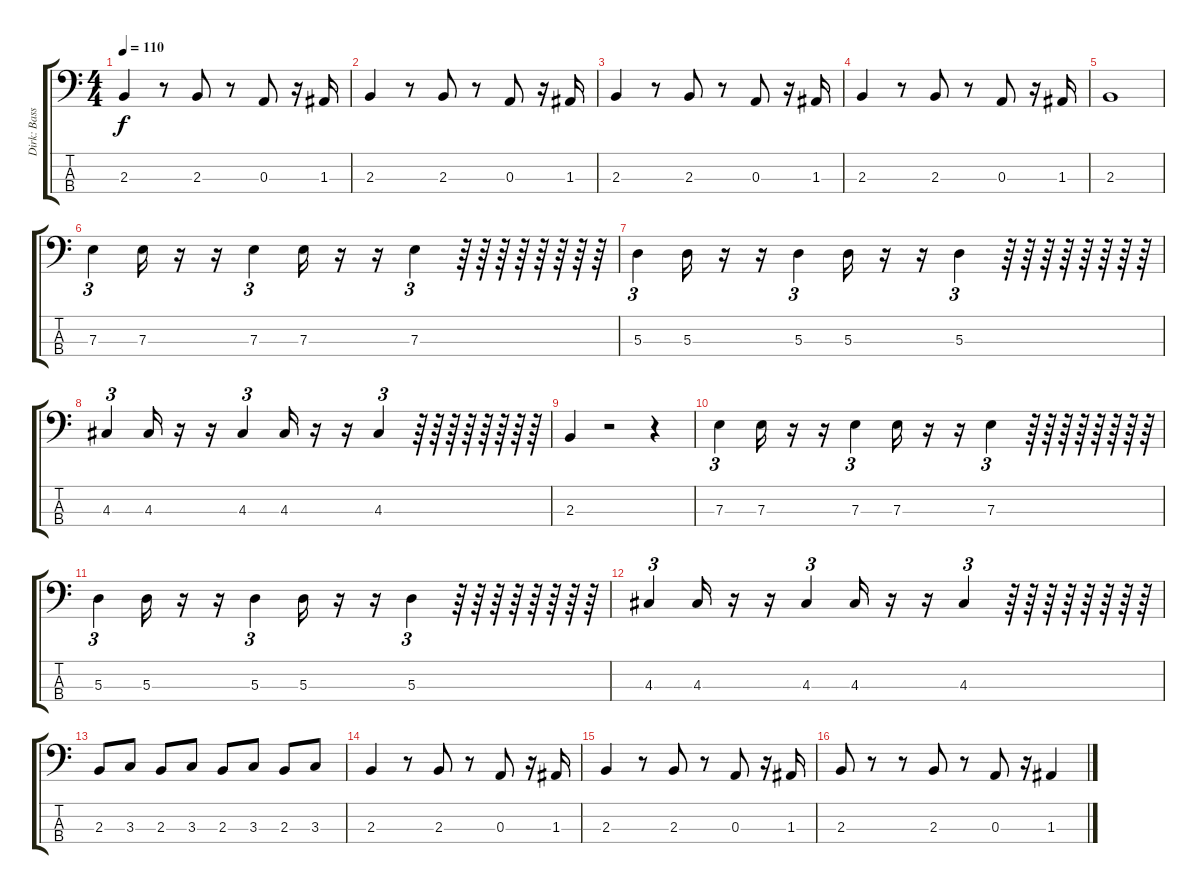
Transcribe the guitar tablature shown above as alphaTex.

\track ("Dirk: Bass" "Dirk: Bass") {instrument electricbassfinger}
\staff {score tabs}
\tuning (G2 D2 A1 E1) {hide}
\ts (4 4)
\tempo 110
\clef f4
\ks c
2.3.4{dy f} r.8 2.3.8 r.8 0.3.8 r.16 1.3.16 |
2.3.4 r.8 2.3.8 r.8 0.3.8 r.16 1.3.16 |
2.3.4 r.8 2.3.8 r.8 0.3.8 r.16 1.3.16 |
2.3.4 r.8 2.3.8 r.8 0.3.8 r.16 1.3.16 |
2.3.1 |
7.3.4{tu (3 2)} 7.3.16 r.16 r.16 7.3.4{tu (3 2)} 7.3.16 r.16 r.16 7.3.4{tu (3 2)} r.64 r.64 r.64 r.64 r.64 r.64 r.64 r.64 |
5.3.4{tu (3 2)} 5.3.16 r.16 r.16 5.3.4{tu (3 2)} 5.3.16 r.16 r.16 5.3.4{tu (3 2)} r.64 r.64 r.64 r.64 r.64 r.64 r.64 r.64 |
4.3.4{tu (3 2)} 4.3.16 r.16 r.16 4.3.4{tu (3 2)} 4.3.16 r.16 r.16 4.3.4{tu (3 2)} r.64 r.64 r.64 r.64 r.64 r.64 r.64 r.64 |
2.3.4 r.2 r.4 |
7.3.4{tu (3 2)} 7.3.16 r.16 r.16 7.3.4{tu (3 2)} 7.3.16 r.16 r.16 7.3.4{tu (3 2)} r.64 r.64 r.64 r.64 r.64 r.64 r.64 r.64 |
5.3.4{tu (3 2)} 5.3.16 r.16 r.16 5.3.4{tu (3 2)} 5.3.16 r.16 r.16 5.3.4{tu (3 2)} r.64 r.64 r.64 r.64 r.64 r.64 r.64 r.64 |
4.3.4{tu (3 2)} 4.3.16 r.16 r.16 4.3.4{tu (3 2)} 4.3.16 r.16 r.16 4.3.4{tu (3 2)} r.64 r.64 r.64 r.64 r.64 r.64 r.64 r.64 |
2.3.8 3.3.8 2.3.8 3.3.8 2.3.8 3.3.8 2.3.8 3.3.8 |
2.3.4 r.8 2.3.8 r.8 0.3.8 r.16 1.3.16 |
2.3.4 r.8 2.3.8 r.8 0.3.8 r.16 1.3.16 |
2.3.8 r.8 r.8 2.3.8 r.8 0.3.8 r.16 1.3.4
